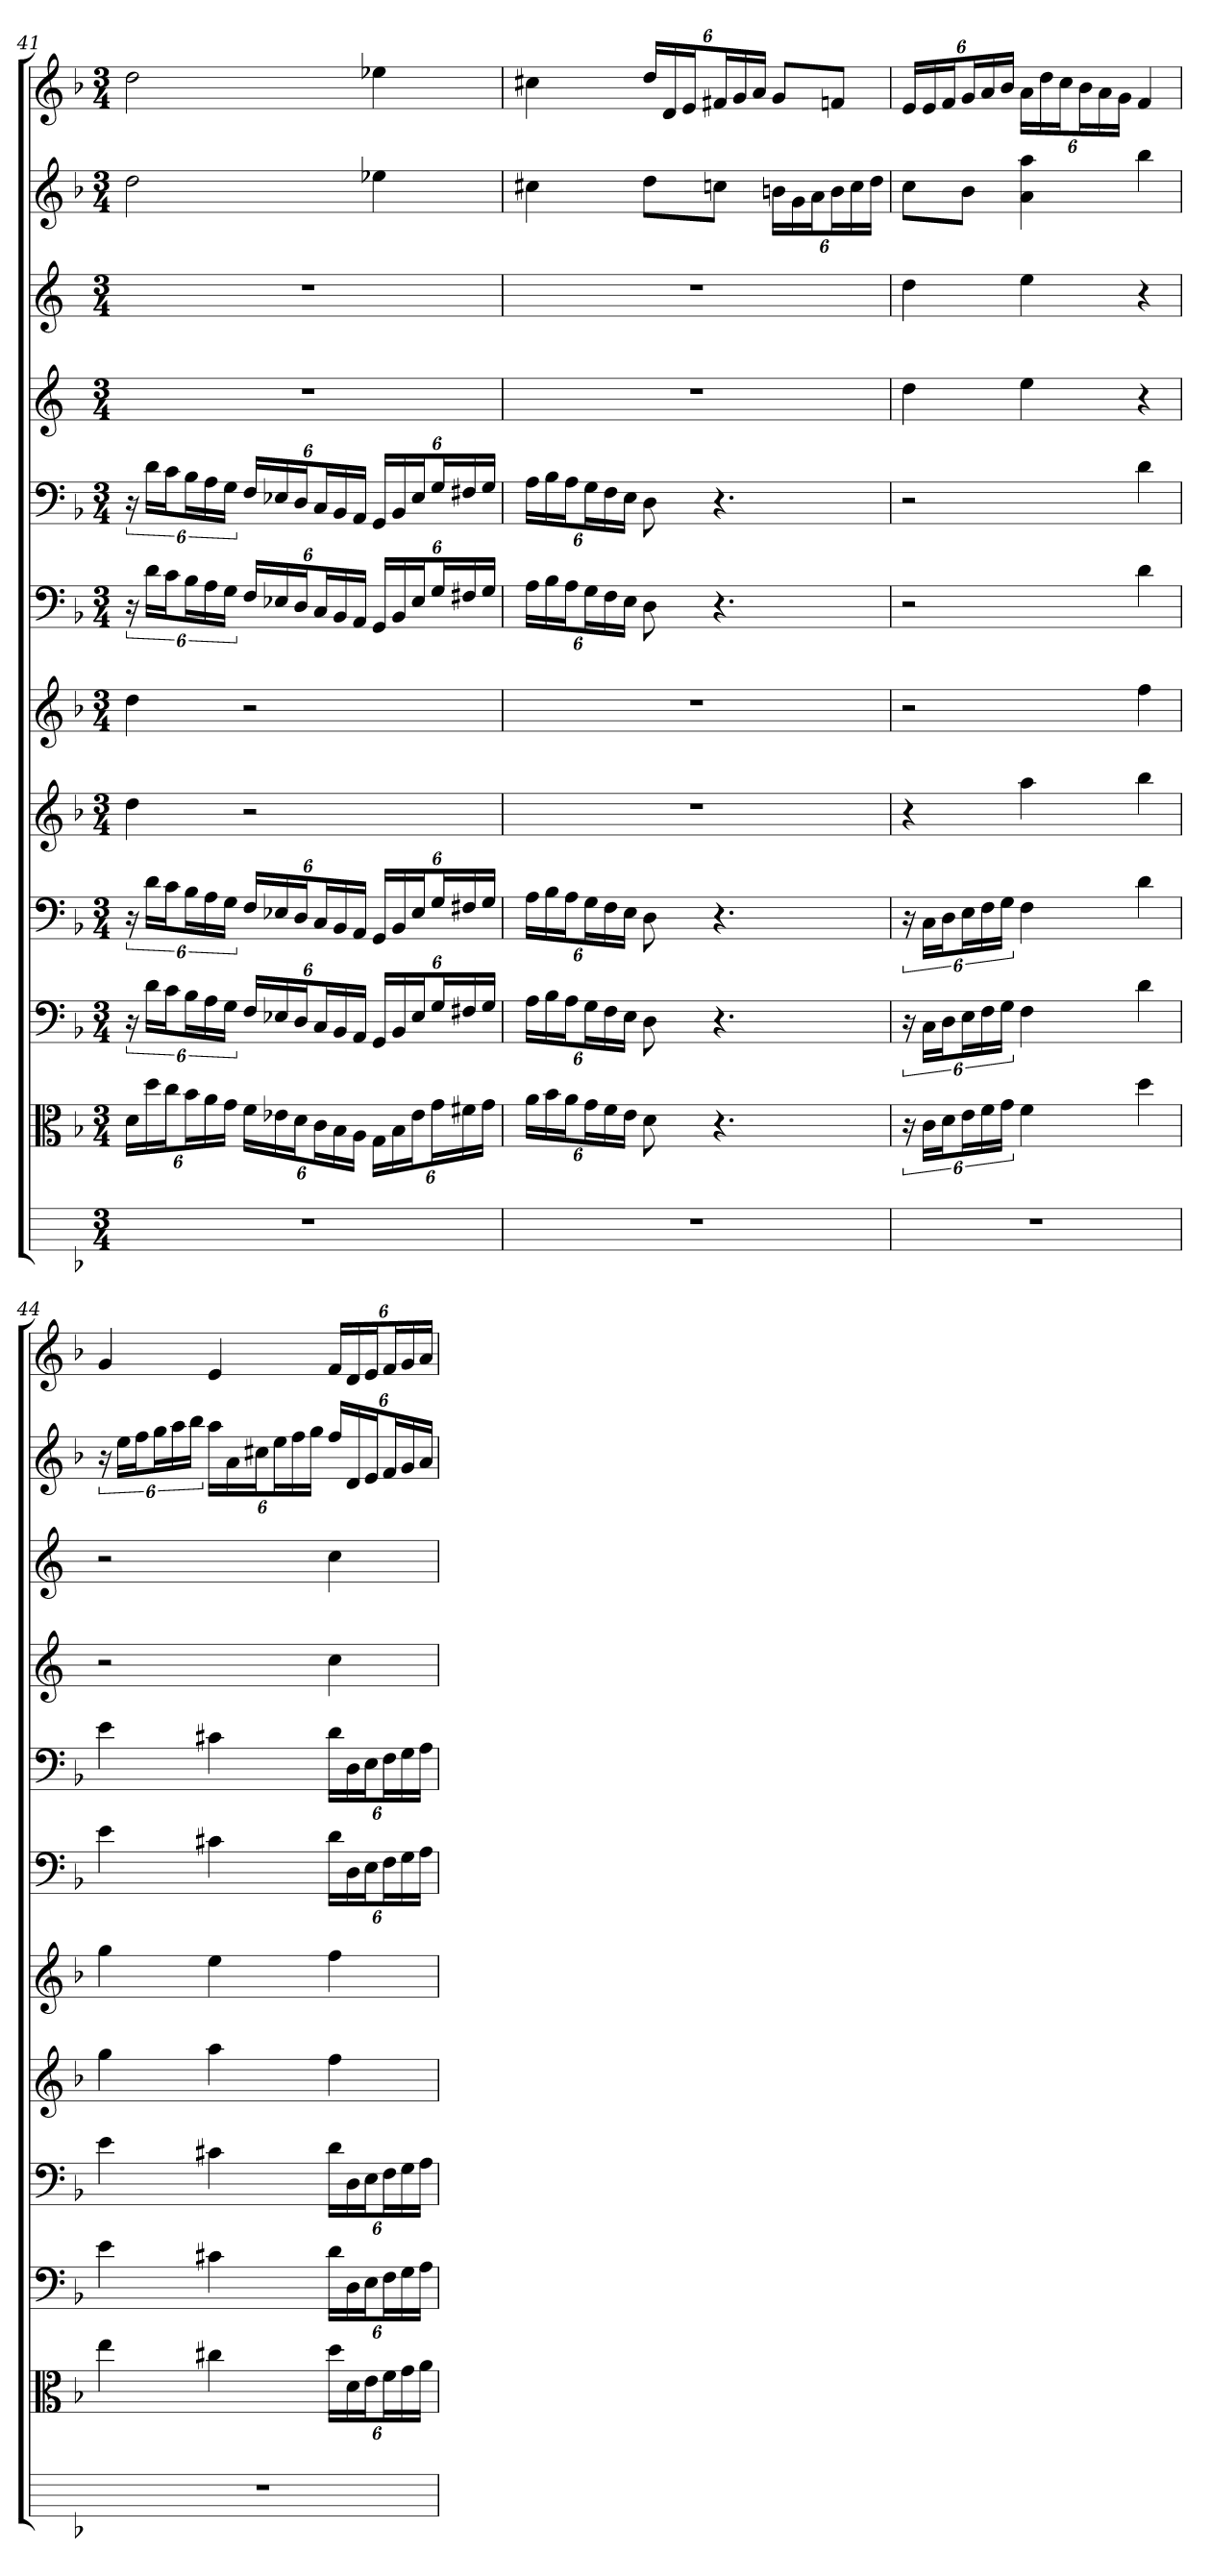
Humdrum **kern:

**kern	**kern	**kern	**kern	**kern	**kern	**kern	**kern	**kern	**kern	**kern	**kern
*part12	*part11	*part10	*part9	*part8	*part7	*part6	*part5	*part4	*part3	*part2	*part1
*staff12	*staff11	*staff10	*staff9	*staff8	*staff7	*staff6	*staff5	*staff4	*staff3	*staff2	*staff1
*	*clefC3	*clefF4	*clefF4	*	*	*clefF4	*clefF4	*	*	*	*
*k[b-]	*k[b-]	*k[b-]	*k[b-]	*k[b-]	*k[b-]	*k[b-]	*k[b-]	*k[]	*k[]	*k[b-]	*k[b-]
*F:	*F:	*F:	*F:	*F:	*F:	*F:	*F:	*	*	*F:	*F:
*M3/4	*M3/4	*M3/4	*M3/4	*M3/4	*M3/4	*M3/4	*M3/4	*M3/4	*M3/4	*M3/4	*M3/4
=41	=41	=41	=41	=41	=41	=41	=41	=41	=41	=41	=41
2.r	24d\LL	24r	24r	4dd	4dd	24r	24r	2.r	2.r	2dd	2dd
.	24dd\	24d\LL	24d\LL	.	.	24d\LL	24d\LL	.	.	.	.
.	24cc\J	24c\J	24c\J	.	.	24c\J	24c\J	.	.	.	.
.	24b-\L	24B-\L	24B-\L	.	.	24B-\L	24B-\L	.	.	.	.
.	24a\	24A\	24A\	.	.	24A\	24A\	.	.	.	.
.	24g\JJ	24G\JJ	24G\JJ	.	.	24G\JJ	24G\JJ	.	.	.	.
.	24f\LL	24F/LL	24F/LL	2r	2r	24F/LL	24F/LL	.	.	.	.
.	24e-X\	24E-X/	24E-X/	.	.	24E-X/	24E-X/	.	.	.	.
.	24d\J	24D/J	24D/J	.	.	24D/J	24D/J	.	.	.	.
.	24c\L	24C/L	24C/L	.	.	24C/L	24C/L	.	.	.	.
.	24B-\	24BB-/	24BB-/	.	.	24BB-/	24BB-/	.	.	.	.
.	24A\JJ	24AA/JJ	24AA/JJ	.	.	24AA/JJ	24AA/JJ	.	.	.	.
.	24G\LL	24GG/LL	24GG/LL	.	.	24GG/LL	24GG/LL	.	.	4ee-X	4ee-X
.	24B-\	24BB-/	24BB-/	.	.	24BB-/	24BB-/	.	.	.	.
.	24e-\J	24E-/J	24E-/J	.	.	24E-/J	24E-/J	.	.	.	.
.	24g\L	24G/L	24G/L	.	.	24G/L	24G/L	.	.	.	.
.	24f#X\	24F#X/	24F#X/	.	.	24F#X/	24F#X/	.	.	.	.
.	24g\JJ	24G/JJ	24G/JJ	.	.	24G/JJ	24G/JJ	.	.	.	.
=42	=42	=42	=42	=42	=42	=42	=42	=42	=42	=42	=42
2.r	24a\LL	24A\LL	24A\LL	2.r	2.r	24A\LL	24A\LL	2.r	2.r	4cc#X	4cc#X
.	24b-\	24B-\	24B-\	.	.	24B-\	24B-\	.	.	.	.
.	24a\J	24A\J	24A\J	.	.	24A\J	24A\J	.	.	.	.
.	24g\L	24G\L	24G\L	.	.	24G\L	24G\L	.	.	.	.
.	24f\	24F\	24F\	.	.	24F\	24F\	.	.	.	.
.	24e\JJ	24E\JJ	24E\JJ	.	.	24E\JJ	24E\JJ	.	.	.	.
.	8d	8D	8D	.	.	8D	8D	.	.	8ddL	24ddLL
.	.	.	.	.	.	.	.	.	.	.	24d
.	.	.	.	.	.	.	.	.	.	.	24eJ
.	4.r	4.r	4.r	.	.	4.r	4.r	.	.	8ccnJ	24f#XL
.	.	.	.	.	.	.	.	.	.	.	24g
.	.	.	.	.	.	.	.	.	.	.	24aJJ
.	.	.	.	.	.	.	.	.	.	24bnLL	8gL
.	.	.	.	.	.	.	.	.	.	24g	.
.	.	.	.	.	.	.	.	.	.	24aJ	.
.	.	.	.	.	.	.	.	.	.	24bL	8fnJ
.	.	.	.	.	.	.	.	.	.	24cc	.
.	.	.	.	.	.	.	.	.	.	24ddJJ	.
=43	=43	=43	=43	=43	=43	=43	=43	=43	=43	=43	=43
2.r	24r	24r	24r	4r	2r	2r	2r	4dd	4dd	8ccL	24eLL
.	24c\LL	24C\LL	24C\LL	.	.	.	.	.	.	.	24e
.	24d\J	24D\J	24D\J	.	.	.	.	.	.	.	24fJ
.	24e\L	24E\L	24E\L	.	.	.	.	.	.	8b-J	24gL
.	24f\	24F\	24F\	.	.	.	.	.	.	.	24a
.	24g\JJ	24G\JJ	24G\JJ	.	.	.	.	.	.	.	24b-JJ
.	4f	4F	4F	4aa	.	.	.	4ee	4ee	4a 4aa	24aLL
.	.	.	.	.	.	.	.	.	.	.	24dd
.	.	.	.	.	.	.	.	.	.	.	24ccJ
.	.	.	.	.	.	.	.	.	.	.	24b-L
.	.	.	.	.	.	.	.	.	.	.	24a
.	.	.	.	.	.	.	.	.	.	.	24gJJ
.	4dd	4d	4d	4bb-	4ff	4d	4d	4r	4r	4bb-	4f
=44	=44	=44	=44	=44	=44	=44	=44	=44	=44	=44	=44
2.r	4ee	4e	4e	4gg	4gg	4e	4e	2r	2r	24r	4g
.	.	.	.	.	.	.	.	.	.	24eeLL	.
.	.	.	.	.	.	.	.	.	.	24ffJ	.
.	.	.	.	.	.	.	.	.	.	24ggL	.
.	.	.	.	.	.	.	.	.	.	24aa	.
.	.	.	.	.	.	.	.	.	.	24bb-JJ	.
.	4cc#X	4c#X	4c#X	4aa	4ee	4c#X	4c#X	.	.	24aaLL	4e
.	.	.	.	.	.	.	.	.	.	24a	.
.	.	.	.	.	.	.	.	.	.	24cc#XJ	.
.	.	.	.	.	.	.	.	.	.	24eeL	.
.	.	.	.	.	.	.	.	.	.	24ff	.
.	.	.	.	.	.	.	.	.	.	24ggJJ	.
.	24dd\LL	24d\LL	24d\LL	4ff	4ff	24d\LL	24d\LL	4cc	4cc	24ffLL	24fLL
.	24d\	24D\	24D\	.	.	24D\	24D\	.	.	24d	24d
.	24e\J	24E\J	24E\J	.	.	24E\J	24E\J	.	.	24eJ	24eJ
.	24f\L	24F\L	24F\L	.	.	24F\L	24F\L	.	.	24fL	24fL
.	24g\	24G\	24G\	.	.	24G\	24G\	.	.	24g	24g
.	24a\JJ	24A\JJ	24A\JJ	.	.	24A\JJ	24A\JJ	.	.	24aJJ	24aJJ
=	=	=	=	=	=	=	=	=	=	=	=
*-	*-	*-	*-	*-	*-	*-	*-	*-	*-	*-	*-
